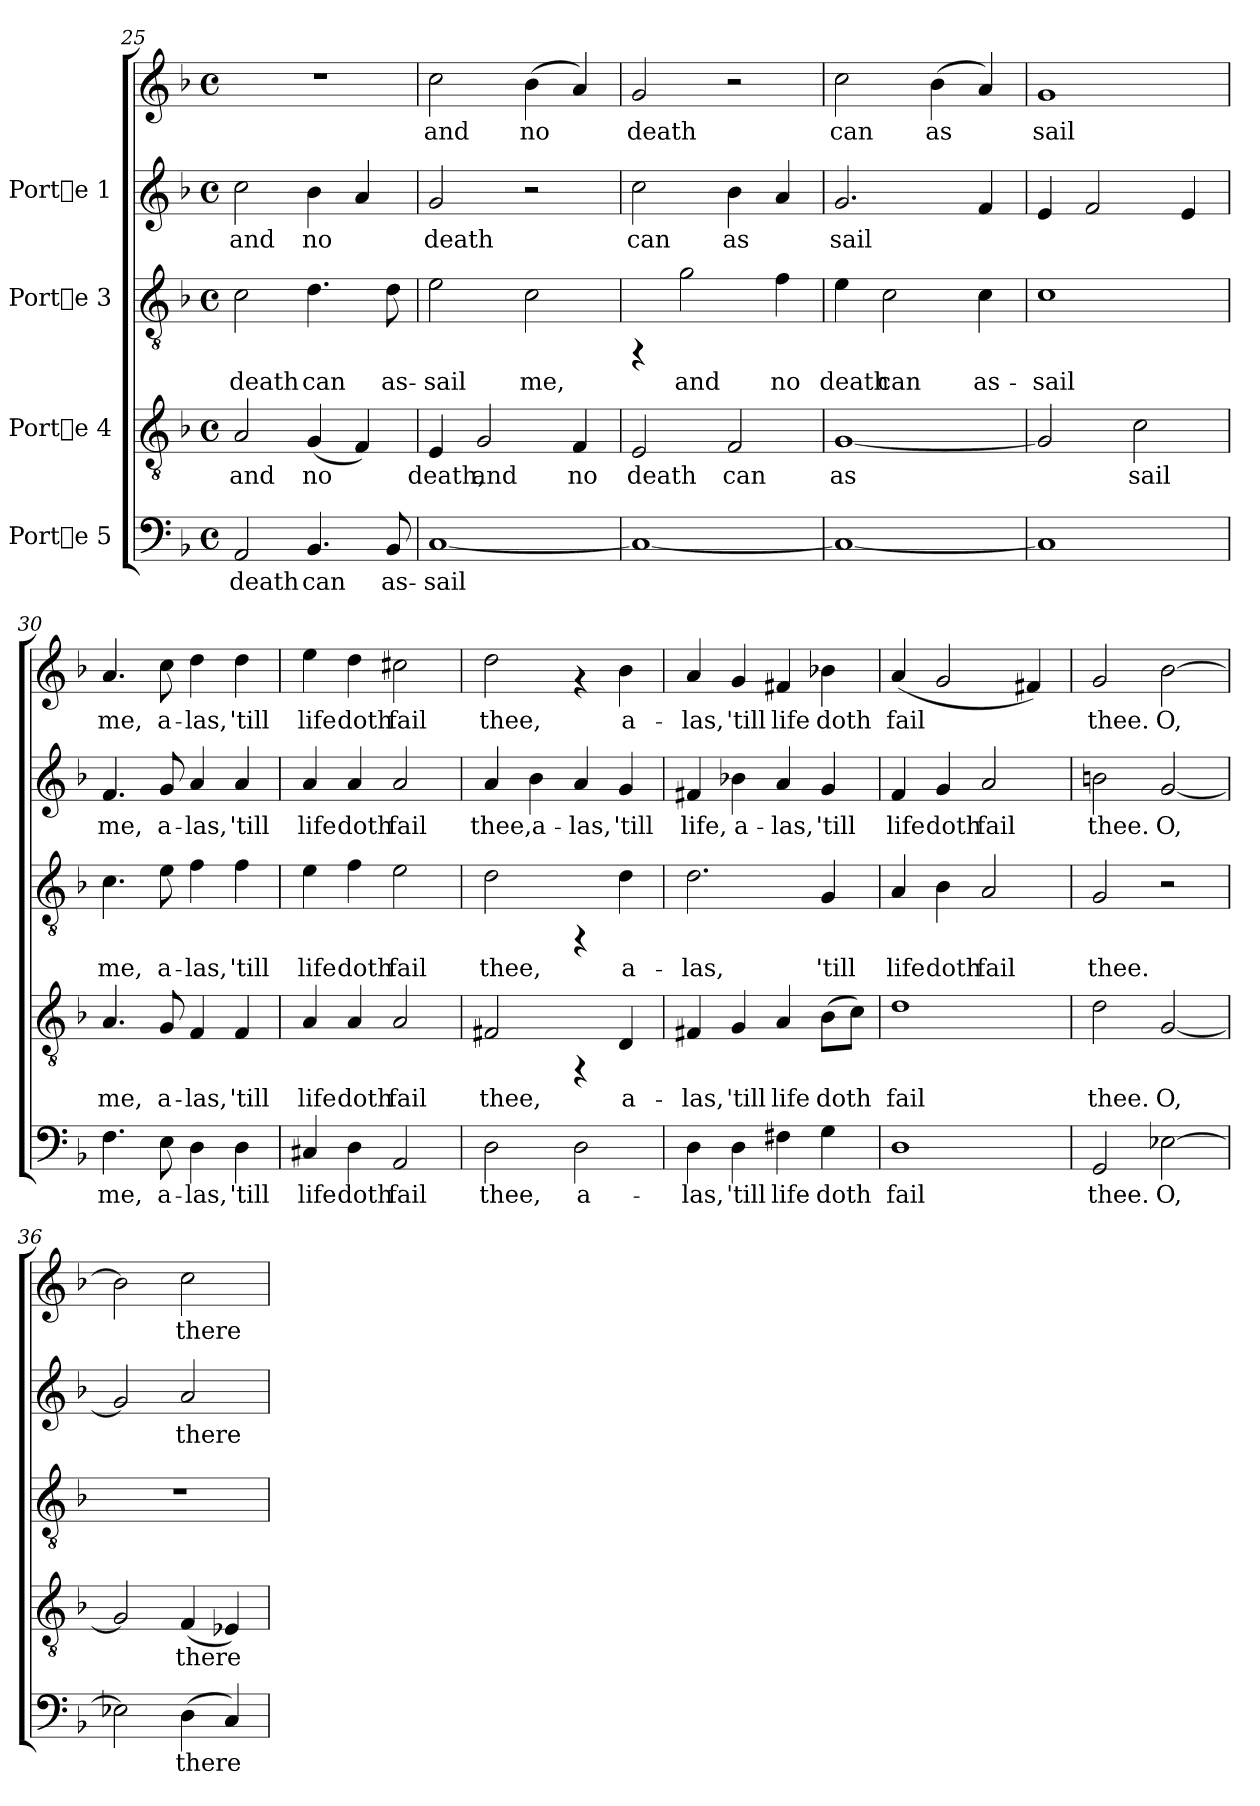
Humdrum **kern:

**kern	**text	**kern	**text	**kern	**text	**kern	**text	**kern	**text
*part4	*part4	*part3	*part3	*part2	*part2	*part1	*part1	*part1	*part1
*staff5	*staff5	*staff4	*staff4	*staff3	*staff3	*staff2	*staff2	*staff1	*staff1
*I"Porte 5	*	*I"Porte 4	*	*I"Porte 3	*	*I"Porte 1	*	*	*
*clefF4	*	*clefGv2	*	*clefGv2	*	*clefG2	*	*clefG2	*
*k[b-]	*	*k[b-]	*	*k[b-]	*	*k[b-]	*	*k[b-]	*
*F:	*	*F:	*	*F:	*	*F:	*	*F:	*
*M4/4	*	*M4/4	*	*M4/4	*	*M4/4	*	*M4/4	*
*met(c)	*	*met(c)	*	*met(c)	*	*met(c)	*	*met(c)	*
=25	=25	=25	=25	=25	=25	=25	=25	=25	=25
!	!LO:LY:b:cj	!	!LO:LY:b:cj	!	!LO:LY:b:cj	!	!LO:LY:b:cj	!	!
2AA/	death	2A/	and	2c\	death	2cc\	and	1r	.
!	!LO:LY:b:cj	!	!LO:LY:b:cj	!	!LO:LY:b:cj	!	!LO:LY:b:cj	!	!
4.BB-/	can	(<4G/	no	4.d\	can	4b-\	no	.	.
!	!	!	!LO:LY:b:cj	!	!	!	!LO:LY:b:cj	!	!
.	.	4F/)	.	.	.	4a/	.	.	.
!	!LO:LY:b:cj	!	!	!	!LO:LY:b:cj	!	!	!	!
8BB-/	as-	.	.	8d\	as-	.	.	.	.
=26	=26	=26	=26	=26	=26	=26	=26	=26	=26
!	!LO:LY:b:cj	!	!LO:LY:b:cj	!	!LO:LY:b:cj	!	!LO:LY:b:cj	!	!LO:LY:b:cj
[<1C	-sail	4E/	death,	2e\	-sail	2g/	death	2cc\	and
!	!	!	!LO:LY:b:cj	!	!	!	!	!	!
.	.	2G/	and	.	.	.	.	.	.
!	!	!	!	!	!LO:LY:b:cj	!	!	!	!LO:LY:b:cj
.	.	.	.	2c\	me,	2r	.	(>4b-\	no
!	!	!	!LO:LY:b:cj	!	!	!	!	!	!LO:LY:b:cj
.	.	4F/	no	.	.	.	.	4a/)	.
=27	=27	=27	=27	=27	=27	=27	=27	=27	=27
!	!	!	!LO:LY:b:cj	!	!	!	!LO:LY:b:cj	!	!LO:LY:b:cj
1C_<	.	2E/	death	4rFF	.	2cc\	can	2g/	death
!	!	!	!	!	!LO:LY:b:cj	!	!	!	!
.	.	.	.	2g\	and	.	.	.	.
!	!	!	!LO:LY:b:cj	!	!	!	!LO:LY:b:cj	!	!
.	.	2F/	can	.	.	4b-\	as-	2r	.
!	!	!	!	!	!LO:LY:b:cj	!	!LO:LY:b:cj	!	!
.	.	.	.	4f\	no	4a/	--	.	.
=28	=28	=28	=28	=28	=28	=28	=28	=28	=28
!	!	!	!LO:LY:b:cj	!	!LO:LY:b:cj	!	!LO:LY:b:cj	!	!LO:LY:b:cj
1C_<	.	[<1G	as-	4e\	death	2.g/	-sail	2cc\	-can
!	!	!	!	!	!LO:LY:b:cj	!	!	!	!
.	.	.	.	2c\	can	.	.	.	.
!	!	!	!	!	!	!	!	!	!LO:LY:b:cj
.	.	.	.	.	.	.	.	(>4b-\	as-
!	!	!	!	!	!LO:LY:b:cj	!	!LO:LY:b:cj	!	!LO:LY:b:cj
.	.	.	.	4c\	as-	4f/	.	4a/)	--
!!LO:PB:g=z
=29	=29	=29	=29	=29	=29	=29	=29	=29	=29
!	!	!	!LO:LY:b:cj	!	!LO:LY:b:cj	!	!	!	!LO:LY:b:cj
1C]	.	2G/]	-	1c	-sail	4e/	.	1g	sail
.	.	.	.	.	.	2f/	.	.	.
!	!	!	!LO:LY:b:cj	!	!	!	!	!	!
.	.	2c\	sail	.	.	.	.	.	.
.	.	.	.	.	.	4e/	.	.	.
=30	=30	=30	=30	=30	=30	=30	=30	=30	=30
!	!LO:LY:b:cj	!	!LO:LY:b:cj	!	!LO:LY:b:cj	!	!LO:LY:b:cj	!	!LO:LY:b:cj
4.F\	me,	4.A/	me,	4.c\	me,	4.f/	me,	4.a/	me,
!	!LO:LY:b:cj	!	!LO:LY:b:cj	!	!LO:LY:b:cj	!	!LO:LY:b:cj	!	!LO:LY:b:cj
8E\	a-	8G/	a-	8e\	a-	8g/	a-	8cc\	a-
!	!LO:LY:b:cj	!	!LO:LY:b:cj	!	!LO:LY:b:cj	!	!LO:LY:b:cj	!	!LO:LY:b:cj
4D\	-las,	4F/	-las,	4f\	-las,	4a/	-las,	4dd\	-las,
!	!LO:LY:b:cj	!	!LO:LY:b:cj	!	!LO:LY:b:cj	!	!LO:LY:b:cj	!	!LO:LY:b:cj
4D\	'till	4F/	'till	4f\	'till	4a/	'till	4dd\	'till
=31	=31	=31	=31	=31	=31	=31	=31	=31	=31
!	!LO:LY:b:cj	!	!LO:LY:b:cj	!	!LO:LY:b:cj	!	!LO:LY:b:cj	!	!LO:LY:b:cj
4C#X/	life	4A/	life	4e\	life	4a/	life	4ee\	life
!	!LO:LY:b:cj	!	!LO:LY:b:cj	!	!LO:LY:b:cj	!	!LO:LY:b:cj	!	!LO:LY:b:cj
4D\	doth	4A/	doth	4f\	doth	4a/	doth	4dd\	doth
!	!LO:LY:b:cj	!	!LO:LY:b:cj	!	!LO:LY:b:cj	!	!LO:LY:b:cj	!	!LO:LY:b:cj
2AA/	fail	2A/	fail	2e\	fail	2a/	fail	2cc#X\	fail
=32	=32	=32	=32	=32	=32	=32	=32	=32	=32
!	!LO:LY:b:cj	!	!LO:LY:b:cj	!	!LO:LY:b:cj	!	!LO:LY:b:cj	!	!LO:LY:b:cj
2D\	thee,	2F#X/	thee,	2d\	thee,	4a/	-thee,	2dd\	thee,
!	!	!	!	!	!	!	!LO:LY:b:cj	!	!
.	.	.	.	.	.	4b-\	a-	.	.
!	!LO:LY:b:cj	!	!	!	!	!	!LO:LY:b:cj	!	!
2D\	a-	4rFF	.	4rFF	.	4a/	-las,	4rf	.
!	!	!	!LO:LY:b:cj	!	!LO:LY:b:cj	!	!LO:LY:b:cj	!	!LO:LY:b:cj
.	.	4D/	a-	4d\	a-	4g/	'till	4b-\	a-
=33	=33	=33	=33	=33	=33	=33	=33	=33	=33
!	!LO:LY:b:cj	!	!LO:LY:b:cj	!	!LO:LY:b:cj	!	!LO:LY:b:cj	!	!LO:LY:b:cj
4D\	-las,	4F#X/	-las,	2.d\	-las,	4f#X/	life,	4a/	las,
!	!LO:LY:b:cj	!	!LO:LY:b:cj	!	!	!	!LO:LY:b:cj	!	!LO:LY:b:cj
4D\	'till	4G/	'till	.	.	4b-X\	a-	4g/	'till
!	!LO:LY:b:cj	!	!LO:LY:b:cj	!	!	!	!LO:LY:b:cj	!	!LO:LY:b:cj
4F#X\	life	4A/	life	.	.	4a/	-las,	4f#X/	life
!	!LO:LY:b:cj	!	!LO:LY:b:cj	!	!LO:LY:b:cj	!	!LO:LY:b:cj	!	!LO:LY:b:cj
4G\	doth	(>8B-\L	doth	4G/	'till	4g/	'till	4b-X\	doth
!	!	!	!LO:LY:b:cj	!	!	!	!	!	!
.	.	8c\J)	.	.	.	.	.	.	.
!!LO:LB:g=z
=34	=34	=34	=34	=34	=34	=34	=34	=34	=34
!	!LO:LY:b:cj	!	!LO:LY:b:cj	!	!LO:LY:b:cj	!	!LO:LY:b:cj	!	!LO:LY:b:cj
1D	fail	1d	fail	4A/	life	4f/	life	(<4a/	fail
!	!	!	!	!	!LO:LY:b:cj	!	!LO:LY:b:cj	!	!LO:LY:b:cj
.	.	.	.	4B-\	doth	4g/	doth	2g/	.
!	!	!	!	!	!LO:LY:b:cj	!	!LO:LY:b:cj	!	!
.	.	.	.	2A/	fail	2a/	fail	.	.
!	!	!	!	!	!	!	!	!	!LO:LY:b:cj
.	.	.	.	.	.	.	.	4f#X/)	.
=35	=35	=35	=35	=35	=35	=35	=35	=35	=35
!	!LO:LY:b:cj	!	!LO:LY:b:cj	!	!LO:LY:b:cj	!	!LO:LY:b:cj	!	!LO:LY:b:cj
2GG/	thee.	2d\	thee.	2G/	thee.	2bn\	thee.	2g/	thee.
!	!LO:LY:b:cj	!	!LO:LY:b:cj	!	!	!	!LO:LY:b:cj	!	!LO:LY:b:cj
[>2E-X\	O,	[<2G/	O,	2r	.	[<2g/	O,	[>2b-\	O,
=36	=36	=36	=36	=36	=36	=36	=36	=36	=36
!	!LO:LY:b:cj	!	!LO:LY:b:cj	!	!	!	!LO:LY:b:cj	!	!LO:LY:b:cj
2E-X\]	.	2G/]	.	1r	.	2g/]	-	2b-\]	.
!	!LO:LY:b:cj	!	!LO:LY:b:cj	!	!	!	!LO:LY:b:cj	!	!LO:LY:b:cj
(>4D\	there-	(<4F/	there-	.	.	2a/	there-	2cc\	there-
!	!LO:LY:b:cj	!	!LO:LY:b:cj	!	!	!	!	!	!
4C/)	--	4E-X/)	--	.	.	.	.	.	.
=	=	=	=	=	=	=	=	=	=
*-	*-	*-	*-	*-	*-	*-	*-	*-	*-
